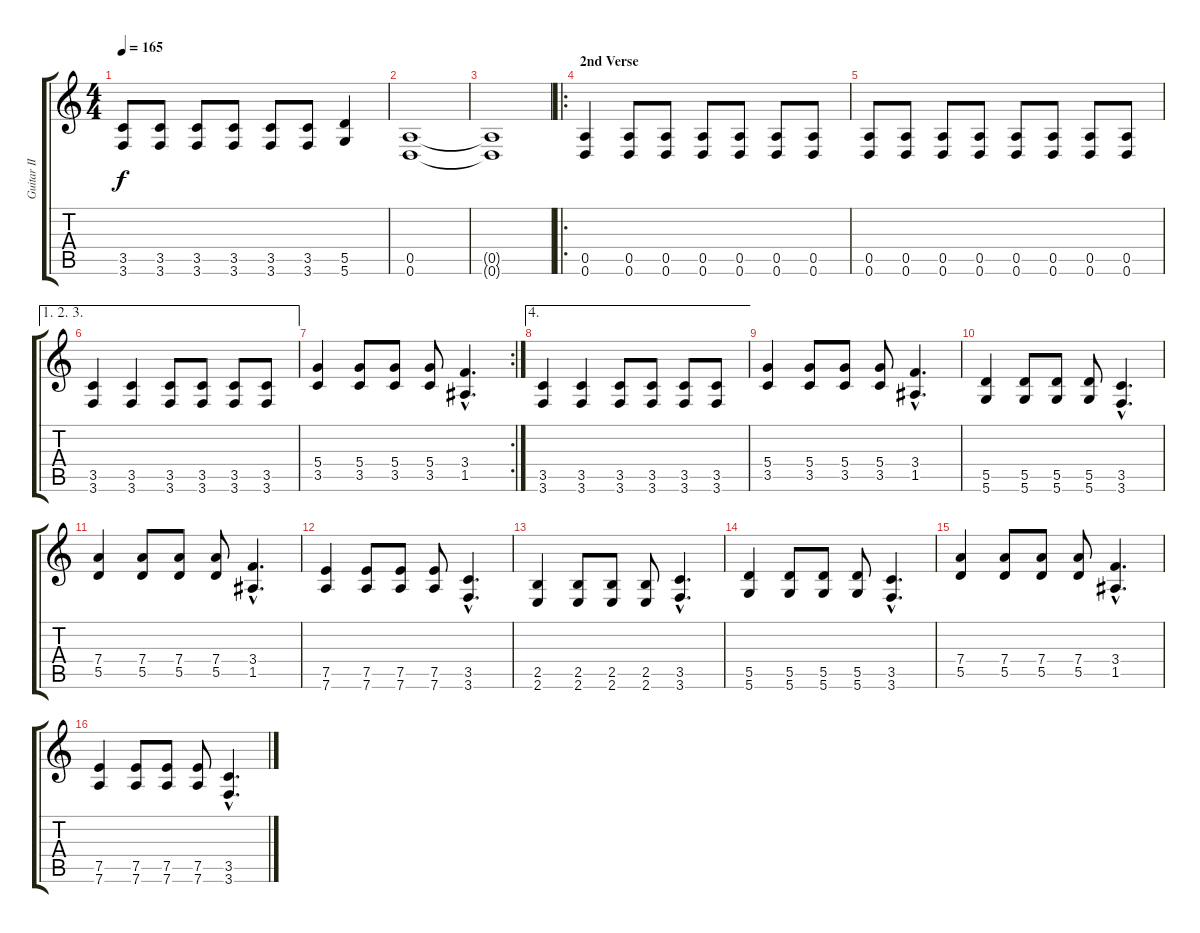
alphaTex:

\track ("Guitar II" "Guitar II") {instrument distortionguitar}
\staff {score tabs}
\tuning (E4 B3 G3 D3 A2 D2) {hide}
\ts (4 4)
\tempo 165
\clef g2
\ks c
(3.5 3.6).8{dy f} (3.5 3.6).8 (3.5 3.6).8 (3.5 3.6).8 (3.5 3.6).8 (3.5 3.6).8 (5.5 5.6).4 |
(0.5 0.6).1 |
(0.5{t} 0.6{t}).1 |
\ro
\section ("" "2nd Verse")
(0.5 0.6).4 (0.5 0.6).8 (0.5 0.6).8 (0.5 0.6).8 (0.5 0.6).8 (0.5 0.6).8 (0.5 0.6).8 |
(0.5 0.6).8 (0.5 0.6).8 (0.5 0.6).8 (0.5 0.6).8 (0.5 0.6).8 (0.5 0.6).8 (0.5 0.6).8 (0.5 0.6).8 |
\ae (1 2 3)
(3.5 3.6).4 (3.5 3.6).4 (3.5 3.6).8 (3.5 3.6).8 (3.5 3.6).8 (3.5 3.6).8 |
\rc 2
(5.4 3.5).4 (5.4 3.5).8 (5.4 3.5).8 (5.4 3.5).8 (3.4{hac} 1.5{hac}).4{d} |
\ae 4
(3.5 3.6).4 (3.5 3.6).4 (3.5 3.6).8 (3.5 3.6).8 (3.5 3.6).8 (3.5 3.6).8 |
(5.4 3.5).4 (5.4 3.5).8 (5.4 3.5).8 (5.4 3.5).8 (3.4{hac} 1.5{hac}).4{d} |
(5.5 5.6).4 (5.5 5.6).8 (5.5 5.6).8 (5.5 5.6).8 (3.5{hac} 3.6{hac}).4{d} |
(7.4 5.5).4 (7.4 5.5).8 (7.4 5.5).8 (7.4 5.5).8 (3.4{hac} 1.5{hac}).4{d} |
(7.5 7.6).4 (7.5 7.6).8 (7.5 7.6).8 (7.5 7.6).8 (3.5{hac} 3.6{hac}).4{d} |
(2.5 2.6).4 (2.5 2.6).8 (2.5 2.6).8 (2.5 2.6).8 (3.5{hac} 3.6{hac}).4{d} |
(5.5 5.6).4 (5.5 5.6).8 (5.5 5.6).8 (5.5 5.6).8 (3.5{hac} 3.6{hac}).4{d} |
(7.4 5.5).4 (7.4 5.5).8 (7.4 5.5).8 (7.4 5.5).8 (3.4{hac} 1.5{hac}).4{d} |
(7.5 7.6).4 (7.5 7.6).8 (7.5 7.6).8 (7.5 7.6).8 (3.5{hac} 3.6{hac}).4{d}
